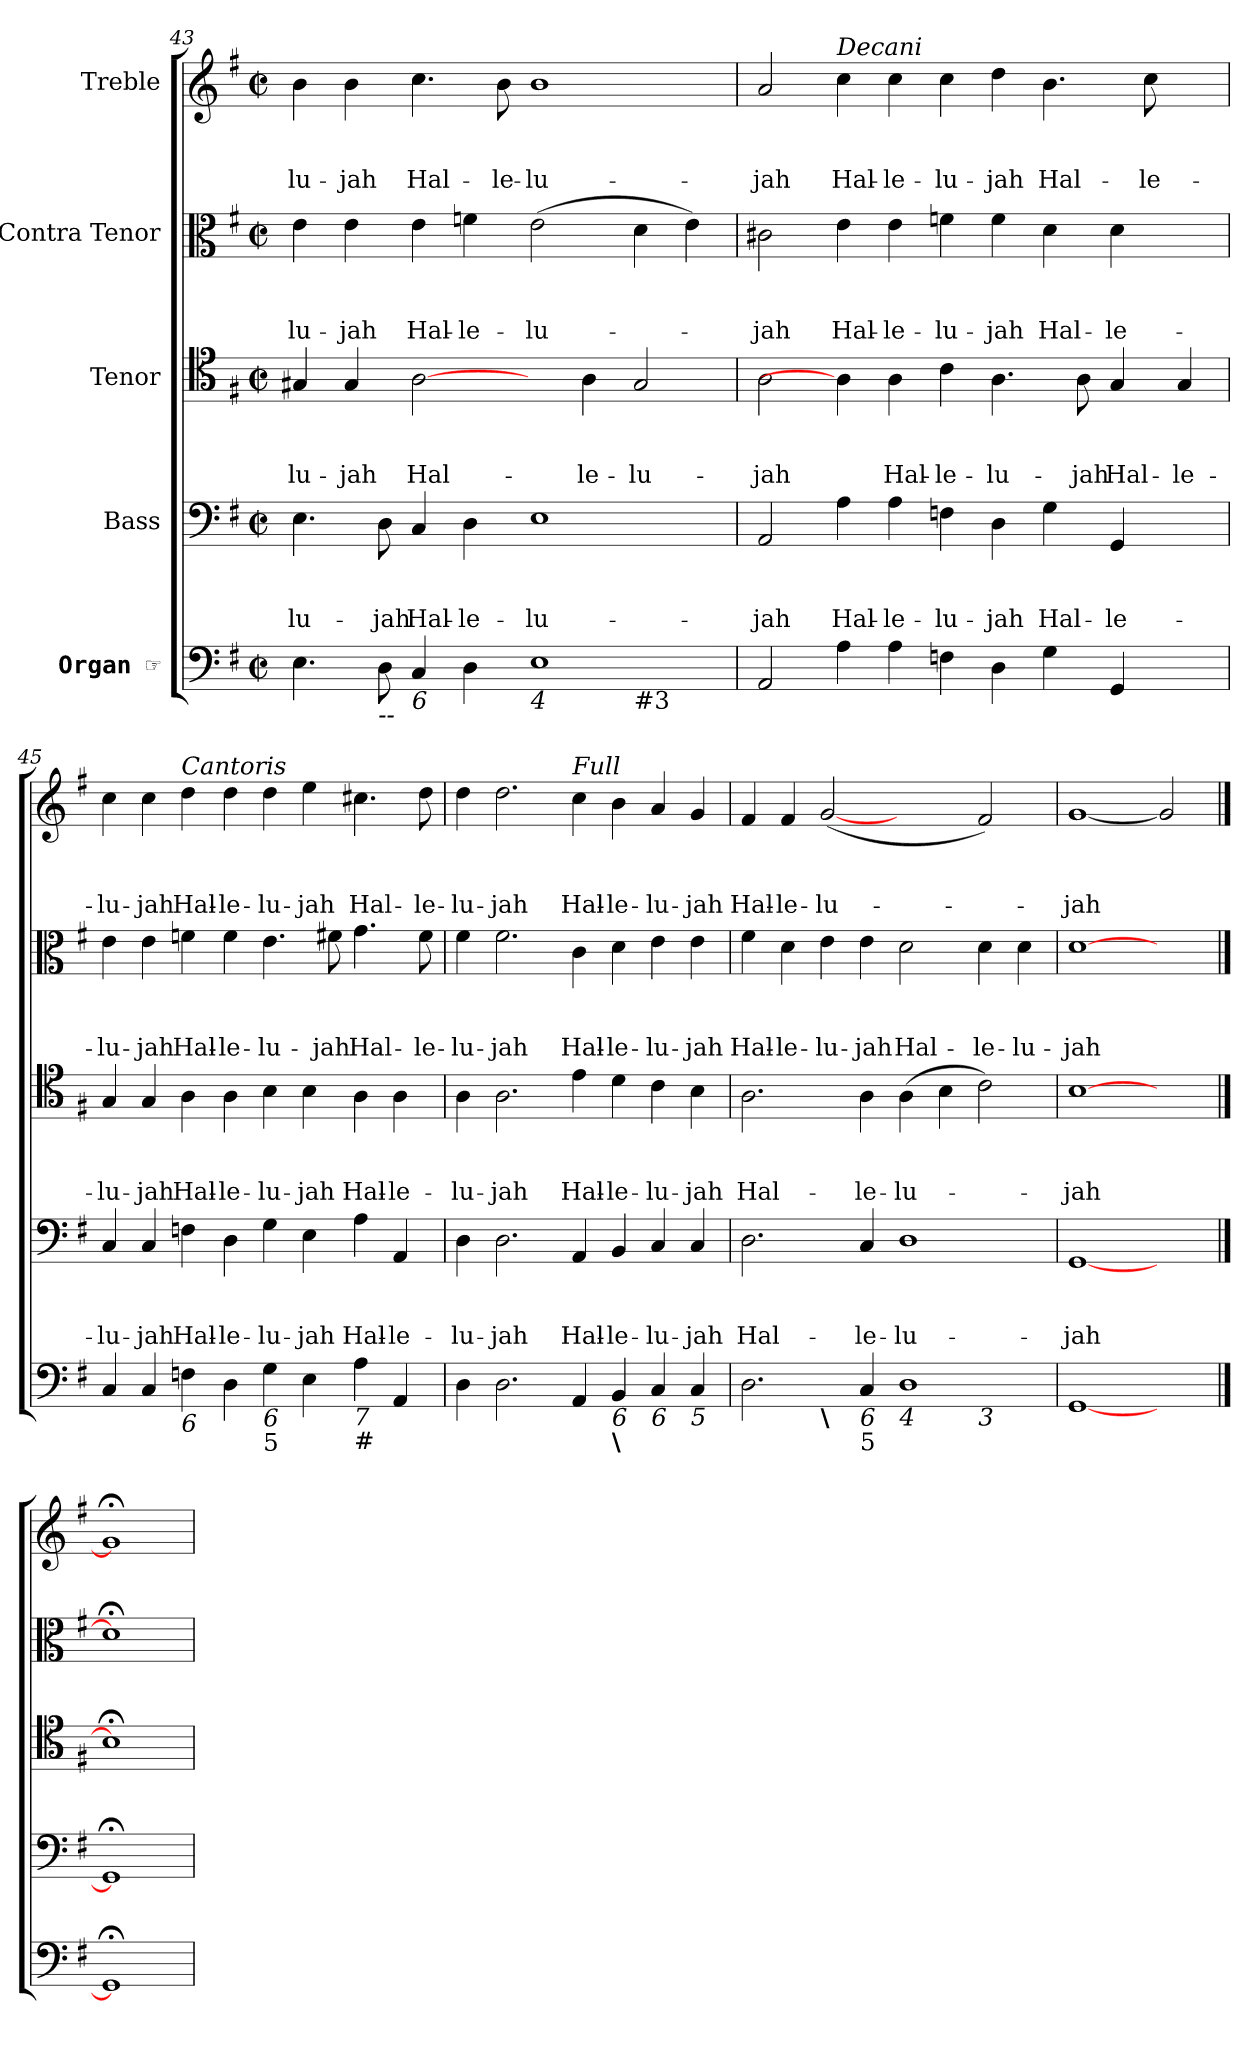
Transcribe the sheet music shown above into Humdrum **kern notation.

**kern	**kern	**text	**text	**text	**kern	**text	**text	**text	**kern	**text	**text	**text	**kern	**text	**text	**text
*part5	*part4	*part4	*part4	*part4	*part3	*part3	*part3	*part3	*part2	*part2	*part2	*part2	*part1	*part1	*part1	*part1
*staff5	*staff4	*staff4	*staff4	*staff4	*staff3	*staff3	*staff3	*staff3	*staff2	*staff2	*staff2	*staff2	*staff1	*staff1	*staff1	*staff1
*I"Organ     ☞	*I"Bass	*	*	*	*I"Tenor	*	*	*	*I"Contra Tenor	*	*	*	*I"Treble	*	*	*
!!LO:LB:g=z
*clefF4	*clefF4	*	*	*	*clefC4	*	*	*	*clefC3	*	*	*	*clefG2	*	*	*
*k[f#]	*k[f#]	*	*	*	*k[f#]	*	*	*	*k[f#]	*	*	*	*k[f#]	*	*	*
*e:	*e:	*	*	*	*e:	*	*	*	*e:	*	*	*	*e:	*	*	*
*M2/2	*M2/2	*	*	*	*M2/2	*	*	*	*M2/2	*	*	*	*M2/2	*	*	*
*met(c|)	*met(c|)	*	*	*	*met(c|)	*	*	*	*met(c|)	*	*	*	*met(c|)	*	*	*
=43	=43	=43	=43	=43	=43	=43	=43	=43	=43	=43	=43	=43	=43	=43	=43	=43
!LO:TX:b:t=#	!	!	!	!	!	!	!	!	!	!	!	!	!	!	!	!
!	!	!	!	!LO:LY:b	!	!	!	!LO:LY:b	!	!	!	!LO:LY:b	!	!	!	!LO:LY:b
*^	*	*	*	*	*	*	*	*	*	*	*	*	*	*	*	*
4.E\	1.ryy	4.E\	.	.	-lu-	4G#X/	.	.	-lu-	4e\	.	.	-lu-	4b\	.	.	-lu-
!	!	!	!	!	!	!	!	!	!LO:LY:b	!	!	!	!LO:LY:b	!	!	!	!LO:LY:b
.	.	.	.	.	.	4G#/	.	.	-jah	4e\	.	.	-jah	4b\	.	.	-jah
!LO:TX:b:i:t=--	!	!	!	!	!	!	!	!	!	!	!	!	!	!	!	!	!
!	!	!	!	!	!LO:LY:b	!	!	!	!	!	!	!	!	!	!	!	!
8D\	.	8D\	.	.	-jah	.	.	.	.	.	.	.	.	.	.	.	.
!LO:TX:b:i:t=6	!	!	!	!	!	!	!	!	!	!	!	!	!	!	!	!	!
!	!	!	!	!	!LO:LY:b	!	!	!	!LO:LY:b	!	!	!	!LO:LY:b	!	!	!	!LO:LY:b
4C/	.	4C/	.	.	Hal-	[2A\	.	.	Hal-	4e\	.	.	Hal-	4.cc\	.	.	Hal-
!	!	!	!	!	!LO:LY:b	!	!	!	!	!	!	!	!LO:LY:b	!	!	!	!
4D\	.	4D\	.	.	-le-	.	.	.	.	4fn\	.	.	-le-	.	.	.	.
!	!	!	!	!	!	!	!	!	!	!	!	!	!	!	!	!	!LO:LY:b
.	.	.	.	.	.	.	.	.	.	.	.	.	.	8b\	.	.	-le-
!LO:TX:b:i:t=4	!	!	!	!	!	!	!	!	!	!	!	!	!	!	!	!	!
!	!	!	!	!	!LO:LY:b	!	!	!	!	!	!	!	!LO:LY:b	!	!	!	!LO:LY:b
1E	.	1E	.	.	-lu-	4ryy	.	.	.	(>2e\	.	.	-lu-	1b	.	.	-lu-
!	!	!	!	!	!	!	!	!	!LO:LY:b	!	!	!	!	!	!	!	!
.	.	.	.	.	.	4A\	.	.	-le-	.	.	.	.	.	.	.	.
!	!LO:TX:b:t=#3	!	!	!	!	!	!	!	!	!	!	!	!	!	!	!	!
!	!	!	!	!	!	!	!	!	!LO:LY:b	!	!	!	!	!	!	!	!
.	2ryy	.	.	.	.	2G#/	.	.	-lu-	4d\	.	.	.	.	.	.	.
.	.	.	.	.	.	.	.	.	.	4e\)	.	.	.	.	.	.	.
=44	=44	=44	=44	=44	=44	=44	=44	=44	=44	=44	=44	=44	=44	=44	=44	=44	=44
!LO:TX:b:t=#	!	!	!	!	!	!	!	!	!	!	!	!	!	!	!	!	!
!	!	!	!	!	!LO:LY:b	!	!	!	!LO:LY:b	!	!	!	!LO:LY:b	!	!	!	!LO:LY:b
*v	*v	*	*	*	*	*	*	*	*	*	*	*	*	*	*	*	*
2AA/	2AA/	.	.	-jah	2A\	.	.	-jah	2c#X\	.	.	-jah	2a/	.	.	-jah
!	!	!	!	!	!	!	!	!	!	!	!	!	!LO:TX:a:i:t=Decani	!	!	!
!	!	!	!	!LO:LY:b	!	!	!	!	!	!	!	!LO:LY:b	!	!	!	!LO:LY:b
4A\	4A\	.	.	Hal-	4A\]	.	.	.	4e\	.	.	Hal-	4cc\	.	.	Hal-
!	!	!	!	!LO:LY:b	!	!	!	!LO:LY:b	!	!	!	!LO:LY:b	!	!	!	!LO:LY:b
4A\	4A\	.	.	-le-	4A\	.	.	Hal-	4e\	.	.	-le-	4cc\	.	.	-le-
!	!	!	!	!LO:LY:b	!	!	!	!LO:LY:b	!	!	!	!LO:LY:b	!	!	!	!LO:LY:b
4Fn\	4Fn\	.	.	-lu-	4c\	.	.	-le-	4fn\	.	.	-lu-	4cc\	.	.	-lu-
!	!	!	!	!LO:LY:b	!	!	!	!LO:LY:b	!	!	!	!LO:LY:b	!	!	!	!LO:LY:b
4D\	4D\	.	.	-jah	4.A\	.	.	-lu-	4f\	.	.	-jah	4dd\	.	.	-jah
!	!	!	!	!LO:LY:b	!	!	!	!	!	!	!	!LO:LY:b	!	!	!	!LO:LY:b
4G\	4G\	.	.	Hal-	.	.	.	.	4d\	.	.	Hal-	4.b\	.	.	Hal-
!	!	!	!	!	!	!	!	!LO:LY:b	!	!	!	!	!	!	!	!
.	.	.	.	.	8A\	.	.	-jah	.	.	.	.	.	.	.	.
!	!	!	!	!LO:LY:b	!	!	!	!LO:LY:b	!	!	!	!LO:LY:b	!	!	!	!
4GG/	4GG/	.	.	-le-	4G/	.	.	Hal-	4d\	.	.	-le-	.	.	.	.
!	!	!	!	!	!	!	!	!	!	!	!	!	!	!	!	!LO:LY:b
.	.	.	.	.	.	.	.	.	.	.	.	.	8cc\	.	.	-le-
!	!	!	!	!	!	!	!	!LO:LY:b	!	!	!	!	!	!	!	!
4ryy	4ryy	.	.	.	4G/	.	.	-le-	4ryy	.	.	.	4ryy	.	.	.
!!LO:PB:g=z
=45	=45	=45	=45	=45	=45	=45	=45	=45	=45	=45	=45	=45	=45	=45	=45	=45
!	!	!	!	!LO:LY:b	!	!	!	!LO:LY:b	!	!	!	!LO:LY:b	!	!	!	!LO:LY:b
4C/	4C/	.	.	-lu-	4G/	.	.	-lu-	4e\	.	.	-lu-	4cc\	.	.	-lu-
!	!	!	!	!LO:LY:b	!	!	!	!LO:LY:b	!	!	!	!LO:LY:b	!	!	!	!LO:LY:b
4C/	4C/	.	.	-jah	4G/	.	.	-jah	4e\	.	.	-jah	4cc\	.	.	-jah
!	!	!	!	!	!	!	!	!	!	!	!	!	!LO:TX:a:i:t=Cantoris	!	!	!
!LO:TX:b:i:t=6	!	!	!	!	!	!	!	!	!	!	!	!	!	!	!	!
!	!	!	!	!LO:LY:b	!	!	!	!LO:LY:b	!	!	!	!LO:LY:b	!	!	!	!LO:LY:b
4Fn\	4Fn\	.	.	Hal-	4A\	.	.	Hal-	4fn\	.	.	Hal-	4dd\	.	.	Hal-
!	!	!	!	!LO:LY:b	!	!	!	!LO:LY:b	!	!	!	!LO:LY:b	!	!	!	!LO:LY:b
4D\	4D\	.	.	-le-	4A\	.	.	-le-	4f\	.	.	-le-	4dd\	.	.	-le-
!LO:TX:b:i:t=6	!	!	!	!	!	!	!	!	!	!	!	!	!	!	!	!
!LO:TX:b:t=5	!	!	!	!	!	!	!	!	!	!	!	!	!	!	!	!
!	!	!	!	!LO:LY:b	!	!	!	!LO:LY:b	!	!	!	!LO:LY:b	!	!	!	!LO:LY:b
4G\	4G\	.	.	-lu-	4B\	.	.	-lu-	4.e\	.	.	-lu-	4dd\	.	.	-lu-
!	!	!	!	!LO:LY:b	!	!	!	!LO:LY:b	!	!	!	!	!	!	!	!LO:LY:b
4E\	4E\	.	.	-jah	4B\	.	.	-jah	.	.	.	.	4ee\	.	.	-jah
!	!	!	!	!	!	!	!	!	!	!	!	!LO:LY:b	!	!	!	!
.	.	.	.	.	.	.	.	.	8f#X\	.	.	-jah	.	.	.	.
!LO:TX:b:i:t=7	!	!	!	!	!	!	!	!	!	!	!	!	!	!	!	!
!LO:TX:b:t=#	!	!	!	!	!	!	!	!	!	!	!	!	!	!	!	!
!	!	!	!	!LO:LY:b	!	!	!	!LO:LY:b	!	!	!	!LO:LY:b	!	!	!	!LO:LY:b
4A\	4A\	.	.	Hal-	4A\	.	.	Hal-	4.g\	.	.	Hal-	4.cc#X\	.	.	Hal-
!	!	!	!	!LO:LY:b	!	!	!	!LO:LY:b	!	!	!	!	!	!	!	!
4AA/	4AA/	.	.	-le-	4A\	.	.	-le-	.	.	.	.	.	.	.	.
!	!	!	!	!	!	!	!	!	!	!	!	!LO:LY:b	!	!	!	!LO:LY:b
.	.	.	.	.	.	.	.	.	8f#\	.	.	-le-	8dd\	.	.	-le-
=46	=46	=46	=46	=46	=46	=46	=46	=46	=46	=46	=46	=46	=46	=46	=46	=46
!	!	!	!	!LO:LY:b	!	!	!	!LO:LY:b	!	!	!	!LO:LY:b	!	!	!	!LO:LY:b
4D\	4D\	.	.	-lu-	4A\	.	.	-lu-	4f#\	.	.	-lu-	4dd\	.	.	-lu-
!	!	!	!	!LO:LY:b	!	!	!	!LO:LY:b	!	!	!	!LO:LY:b	!	!	!	!LO:LY:b
2.D\	2.D\	.	.	-jah	2.A\	.	.	-jah	2.f#\	.	.	-jah	2.dd\	.	.	-jah
!	!	!	!	!	!	!	!	!	!	!	!	!	!LO:TX:a:i:t=Full	!	!	!
!	!	!	!	!LO:LY:b	!	!	!	!LO:LY:b	!	!	!	!LO:LY:b	!	!	!	!LO:LY:b
4AA/	4AA/	.	.	Hal-	4e\	.	.	Hal-	4c\	.	.	Hal-	4cc\	.	.	Hal-
!LO:TX:b:i:t=6	!	!	!	!	!	!	!	!	!	!	!	!	!	!	!	!
!LO:TX:b:B:t=\	!	!	!	!	!	!	!	!	!	!	!	!	!	!	!	!
!	!	!	!	!LO:LY:b	!	!	!	!LO:LY:b	!	!	!	!LO:LY:b	!	!	!	!LO:LY:b
4BB/	4BB/	.	.	-le-	4d\	.	.	-le-	4d\	.	.	-le-	4b\	.	.	-le-
!LO:TX:b:i:t=6	!	!	!	!	!	!	!	!	!	!	!	!	!	!	!	!
!	!	!	!	!LO:LY:b	!	!	!	!LO:LY:b	!	!	!	!LO:LY:b	!	!	!	!LO:LY:b
4C/	4C/	.	.	-lu-	4c\	.	.	-lu-	4e\	.	.	-lu-	4a/	.	.	-lu-
!LO:TX:b:i:t=5	!	!	!	!	!	!	!	!	!	!	!	!	!	!	!	!
!	!	!	!	!LO:LY:b	!	!	!	!LO:LY:b	!	!	!	!LO:LY:b	!	!	!	!LO:LY:b
4C/	4C/	.	.	-jah	4B\	.	.	-jah	4e\	.	.	-jah	4g/	.	.	-jah
!!LO:LB:g=z
=47	=47	=47	=47	=47	=47	=47	=47	=47	=47	=47	=47	=47	=47	=47	=47	=47
!	!	!	!	!LO:LY:b	!	!	!	!LO:LY:b	!	!	!	!LO:LY:b	!	!	!	!LO:LY:b
*^	*	*	*	*	*	*	*	*	*	*	*	*	*	*	*	*
*	*^	*	*	*	*	*	*	*	*	*	*	*	*	*	*	*	*
2.D\	2ryy	1.ryy	2.D\	.	.	Hal-	2.A\	.	.	Hal-	4f#\	.	.	Hal-	4f#/	.	.	Hal-
!	!	!	!	!	!	!	!	!	!	!	!	!	!	!LO:LY:b	!	!	!	!LO:LY:b
.	.	.	.	.	.	.	.	.	.	.	4d\	.	.	-le-	4f#/	.	.	-le-
!	!LO:TX:b:B:t=\	!	!	!	!	!	!	!	!	!	!	!	!	!	!	!	!	!
!	!	!	!	!	!	!	!	!	!	!	!	!	!	!LO:LY:b	!	!	!	!LO:LY:b
.	1.ryy	.	.	.	.	.	.	.	.	.	4e\	.	.	-lu-	(<[2g	.	.	-lu-
!LO:TX:b:i:t=6	!	!	!	!	!	!	!	!	!	!	!	!	!	!	!	!	!	!
!LO:TX:b:t=5	!	!	!	!	!	!	!	!	!	!	!	!	!	!	!	!	!	!
!	!	!	!	!	!	!LO:LY:b	!	!	!	!LO:LY:b	!	!	!	!LO:LY:b	!	!	!	!
4C/	.	.	4C/	.	.	-le-	4A\	.	.	-le-	4e\	.	.	-jah	.	.	.	.
!LO:TX:b:i:t=4	!	!	!	!	!	!	!	!	!	!	!	!	!	!	!	!	!	!
!	!	!	!	!	!	!LO:LY:b	!	!	!	!LO:LY:b	!	!	!	!LO:LY:b	!	!	!	!
1D	.	.	1D	.	.	-lu-	(>4A\	.	.	-lu-	2d\	.	.	Hal-	2ryy	.	.	.
.	.	.	.	.	.	.	4B\	.	.	.	.	.	.	.	.	.	.	.
!	!	!LO:TX:b:i:t=3	!	!	!	!	!	!	!	!	!	!	!	!	!	!	!	!
!	!	!	!	!	!	!	!	!	!	!	!	!	!	!LO:LY:b	!	!	!	!
.	.	2ryy	.	.	.	.	2c\)	.	.	.	4d\	.	.	-le-	2f#/)	.	.	.
!	!	!	!	!	!	!	!	!	!	!	!	!	!	!LO:LY:b	!	!	!	!
.	.	.	.	.	.	.	.	.	.	.	4d\	.	.	-lu-	.	.	.	.
=48	=48	=48	=48	=48	=48	=48	=48	=48	=48	=48	=48	=48	=48	=48	=48	=48	=48	=48
!	!	!	!	!	!	!LO:LY:b	!	!	!	!LO:LY:b	!	!	!	!LO:LY:b	!	!	!	!LO:LY:b
*v	*v	*v	*	*	*	*	*	*	*	*	*	*	*	*	*	*	*	*
[1GG	[1GG	.	.	-jah	[1B	.	.	-jah	[1d	.	.	-jah	[1g	.	.	-jah
2ryy	2ryy	.	.	.	2ryy	.	.	.	2ryy	.	.	.	2g]	.	.	.
==49	==49	==49	==49	==49	==49	==49	==49	==49	==49	==49	==49	==49	==49	==49	==49	==49
1GG;]	1GG;]	.	.	.	1B;<]	.	.	.	1d;<]	.	.	.	1g;]	.	.	.
=	=	=	=	=	=	=	=	=	=	=	=	=	=	=	=	=
*-	*-	*-	*-	*-	*-	*-	*-	*-	*-	*-	*-	*-	*-	*-	*-	*-
